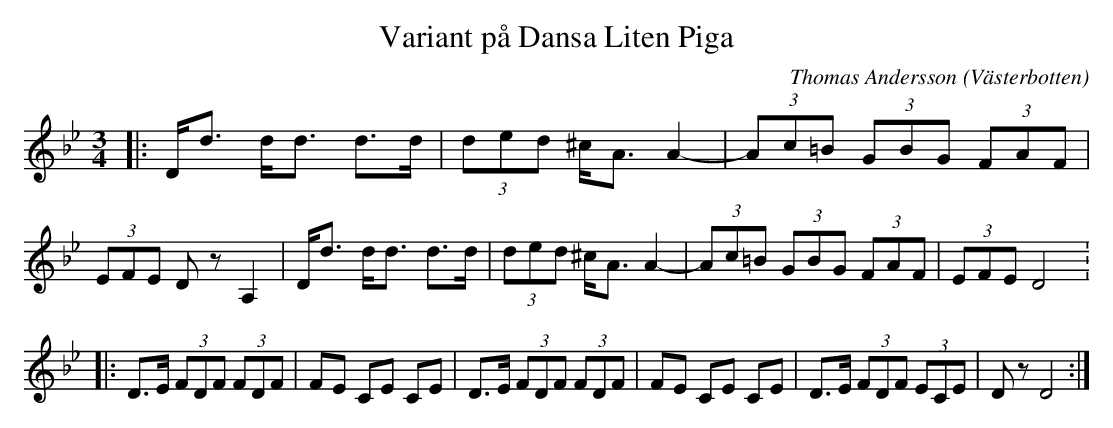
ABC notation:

X:1
T:Variant på Dansa Liten Piga
O:Västerbotten
C:Thomas Andersson
M:3/4
L:1/8
K:Gm
|: D<d d<d d>d | (3ded ^c<A A2- | (3Ac=B (3GBG (3FAF | (3EFE Dz A,2 |D<d d<d d>d | (3ded ^c<A A2- | (3Ac=B (3GBG (3FAF | (3EFE D4 :
|:D>E (3FDF (3FDF | FE CE CE |D>E (3FDF (3FDF | FE CE CE |D>E (3FDF (3ECE | Dz D4 :|
